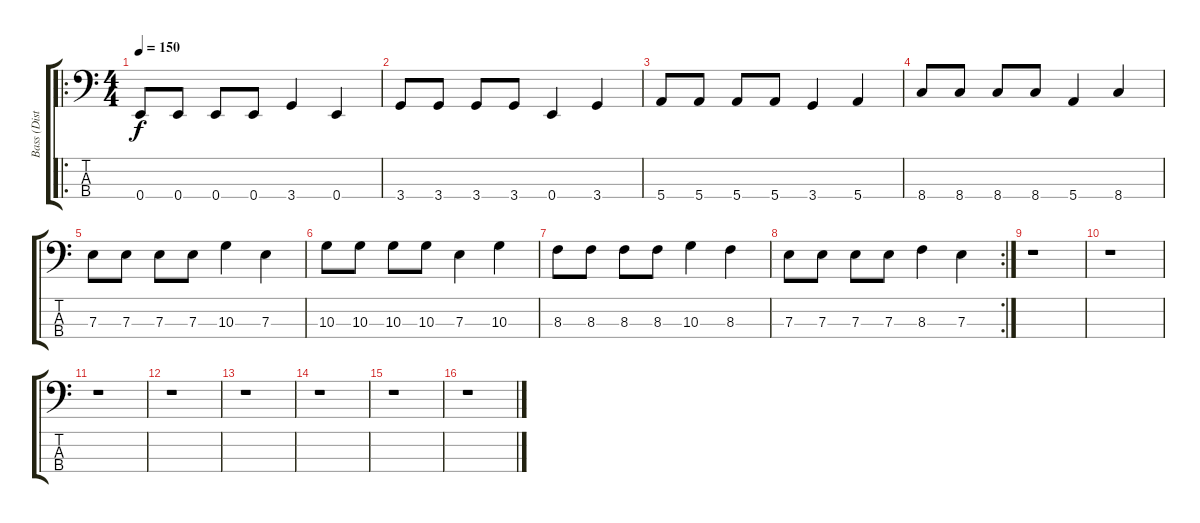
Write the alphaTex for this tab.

\track ("Bass (Distorted)" "Bass (Dist") {instrument distortionguitar}
\staff {score tabs}
\tuning (G2 D2 A1 E1) {hide}
\ro
\ts (4 4)
\tempo 150
\clef f4
\ks c
0.4.8{dy f} 0.4.8 0.4.8 0.4.8 3.4.4 0.4.4 |
3.4.8 3.4.8 3.4.8 3.4.8 0.4.4 3.4.4 |
5.4.8 5.4.8 5.4.8 5.4.8 3.4.4 5.4.4 |
8.4.8 8.4.8 8.4.8 8.4.8 5.4.4 8.4.4 |
7.3.8 7.3.8 7.3.8 7.3.8 10.3.4 7.3.4 |
10.3.8 10.3.8 10.3.8 10.3.8 7.3.4 10.3.4 |
8.3.8 8.3.8 8.3.8 8.3.8 10.3.4 8.3.4 |
\rc 2
7.3.8 7.3.8 7.3.8 7.3.8 8.3.4 7.3.4 |
r.1 |
r.1 |
r.1 |
r.1 |
r.1 |
r.1 |
r.1 |
r.1
